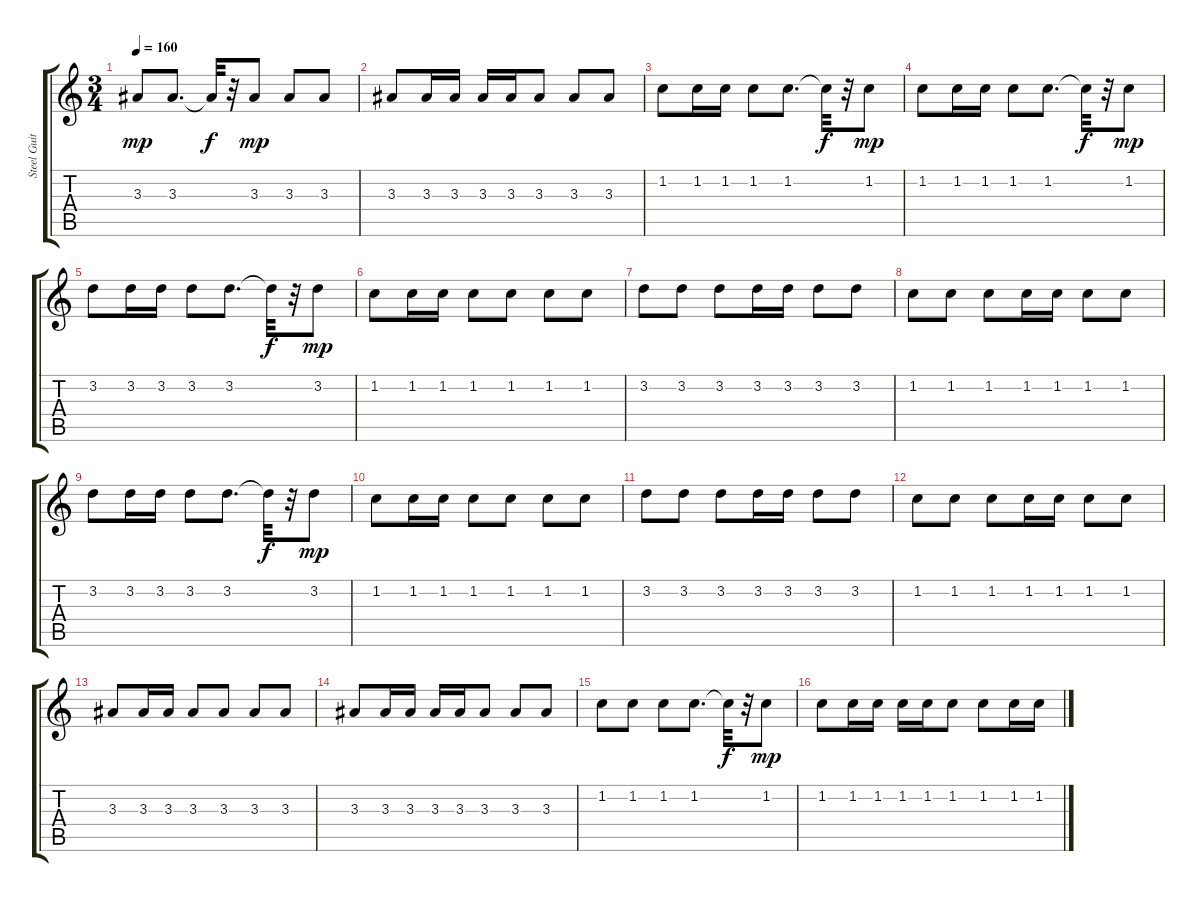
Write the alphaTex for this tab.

\track ("Steel Guitar Low" "Steel Guit") {instrument acousticguitarsteel}
\staff {score tabs}
\tuning (E4 B3 G3 D3 A2 E2) {hide}
\ts (3 4)
\tempo 160
\clef g2
\ks c
3.3.8{dy mp} 3.3.8{d} 3.3{t}.32{dy f} r.32 3.3.8{dy mp} 3.3.8 3.3.8 |
3.3.8 3.3.16 3.3.16 3.3.16 3.3.16 3.3.8 3.3.8 3.3.8 |
1.2.8 1.2.16 1.2.16 1.2.8 1.2.8{d} 1.2{t}.32{dy f} r.32 1.2.8{dy mp} |
1.2.8 1.2.16 1.2.16 1.2.8 1.2.8{d} 1.2{t}.32{dy f} r.32 1.2.8{dy mp} |
3.2.8 3.2.16 3.2.16 3.2.8 3.2.8{d} 3.2{t}.32{dy f} r.32 3.2.8{dy mp} |
1.2.8 1.2.16 1.2.16 1.2.8 1.2.8 1.2.8 1.2.8 |
3.2.8 3.2.8 3.2.8 3.2.16 3.2.16 3.2.8 3.2.8 |
1.2.8 1.2.8 1.2.8 1.2.16 1.2.16 1.2.8 1.2.8 |
3.2.8 3.2.16 3.2.16 3.2.8 3.2.8{d} 3.2{t}.32{dy f} r.32 3.2.8{dy mp} |
1.2.8 1.2.16 1.2.16 1.2.8 1.2.8 1.2.8 1.2.8 |
3.2.8 3.2.8 3.2.8 3.2.16 3.2.16 3.2.8 3.2.8 |
1.2.8 1.2.8 1.2.8 1.2.16 1.2.16 1.2.8 1.2.8 |
3.3.8 3.3.16 3.3.16 3.3.8 3.3.8 3.3.8 3.3.8 |
3.3.8 3.3.16 3.3.16 3.3.16 3.3.16 3.3.8 3.3.8 3.3.8 |
1.2.8 1.2.8 1.2.8 1.2.8{d} 1.2{t}.32{dy f} r.32 1.2.8{dy mp} |
1.2.8 1.2.16 1.2.16 1.2.16 1.2.16 1.2.8 1.2.8 1.2.16 1.2.16
